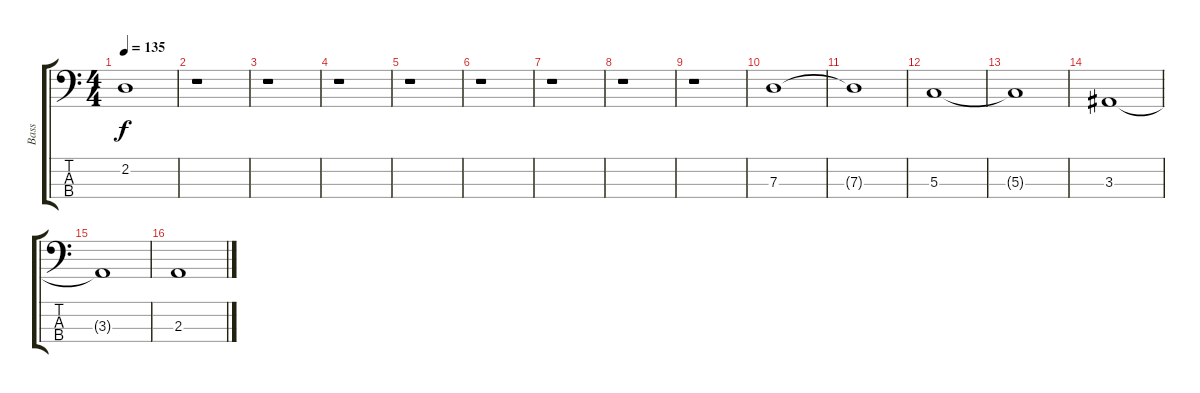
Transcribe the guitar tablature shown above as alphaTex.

\track ("Bass" "Bass") {instrument electricbasspick}
\staff {score tabs}
\tuning (F2 C2 G1 D1) {hide}
\ts (4 4)
\tempo 135
\clef f4
\ks c
2.2{t}.1{dy f} |
r.1 |
r.1 |
r.1 |
r.1 |
r.1 |
r.1 |
r.1 |
r.1 |
7.3.1 |
7.3{t}.1 |
5.3.1 |
5.3{t}.1 |
3.3.1 |
3.3{t}.1 |
2.3.1
